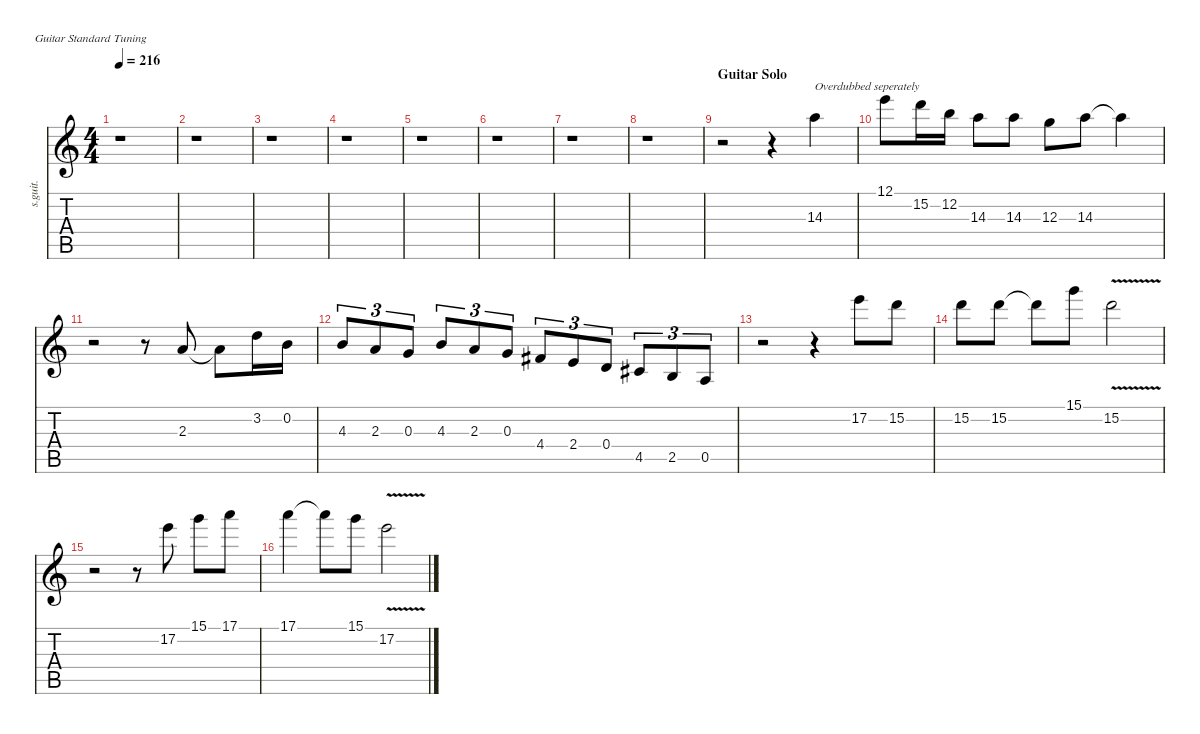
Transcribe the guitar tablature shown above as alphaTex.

\defaultSystemsLayout 4
\hideDynamics
\bracketExtendMode nobrackets
\track ("The Cretin | Guitar Solo" "s.guit.") {instrument distortionguitar}
\staff {score tabs}
\tuning (E4 B3 G3 D3 A2 E2)
\ts (4 4)
\tempo 216
\clef g2
\ks c
r.1{dy f} |
r.1 |
r.1 |
r.1 |
r.1 |
r.1 |
r.1 |
r.1 |
\section ("" "Guitar Solo")
r.2 r.4 14.3.4{txt "Overdubbed seperately"} |
12.1.8 15.2.16 12.2.16 14.3.8 14.3.8 12.3.8 14.3.8 14.3{t}.4 |
r.2 r.8 2.3.8 2.3{t}.8 3.2.16 0.2.16 |
4.3.8{tu (3 2)} 2.3.8{tu (3 2)} 0.3.8{tu (3 2)} 4.3.8{tu (3 2)} 2.3.8{tu (3 2)} 0.3.8{tu (3 2)} 4.4{acc #}.8{tu (3 2)} 2.4.8{tu (3 2)} 0.4.8{tu (3 2)} 4.5{acc #}.8{tu (3 2)} 2.5.8{tu (3 2)} 0.5.8{tu (3 2)} |
r.2 r.4 17.2.8 15.2.8 |
15.2.8 15.2.8 15.2{t}.8 15.1.8 15.2{v}.2 |
r.2 r.8 17.2.8 15.1.8 17.1.8 |
17.1.4 17.1{t}.8 15.1.8 17.2{v}.2
